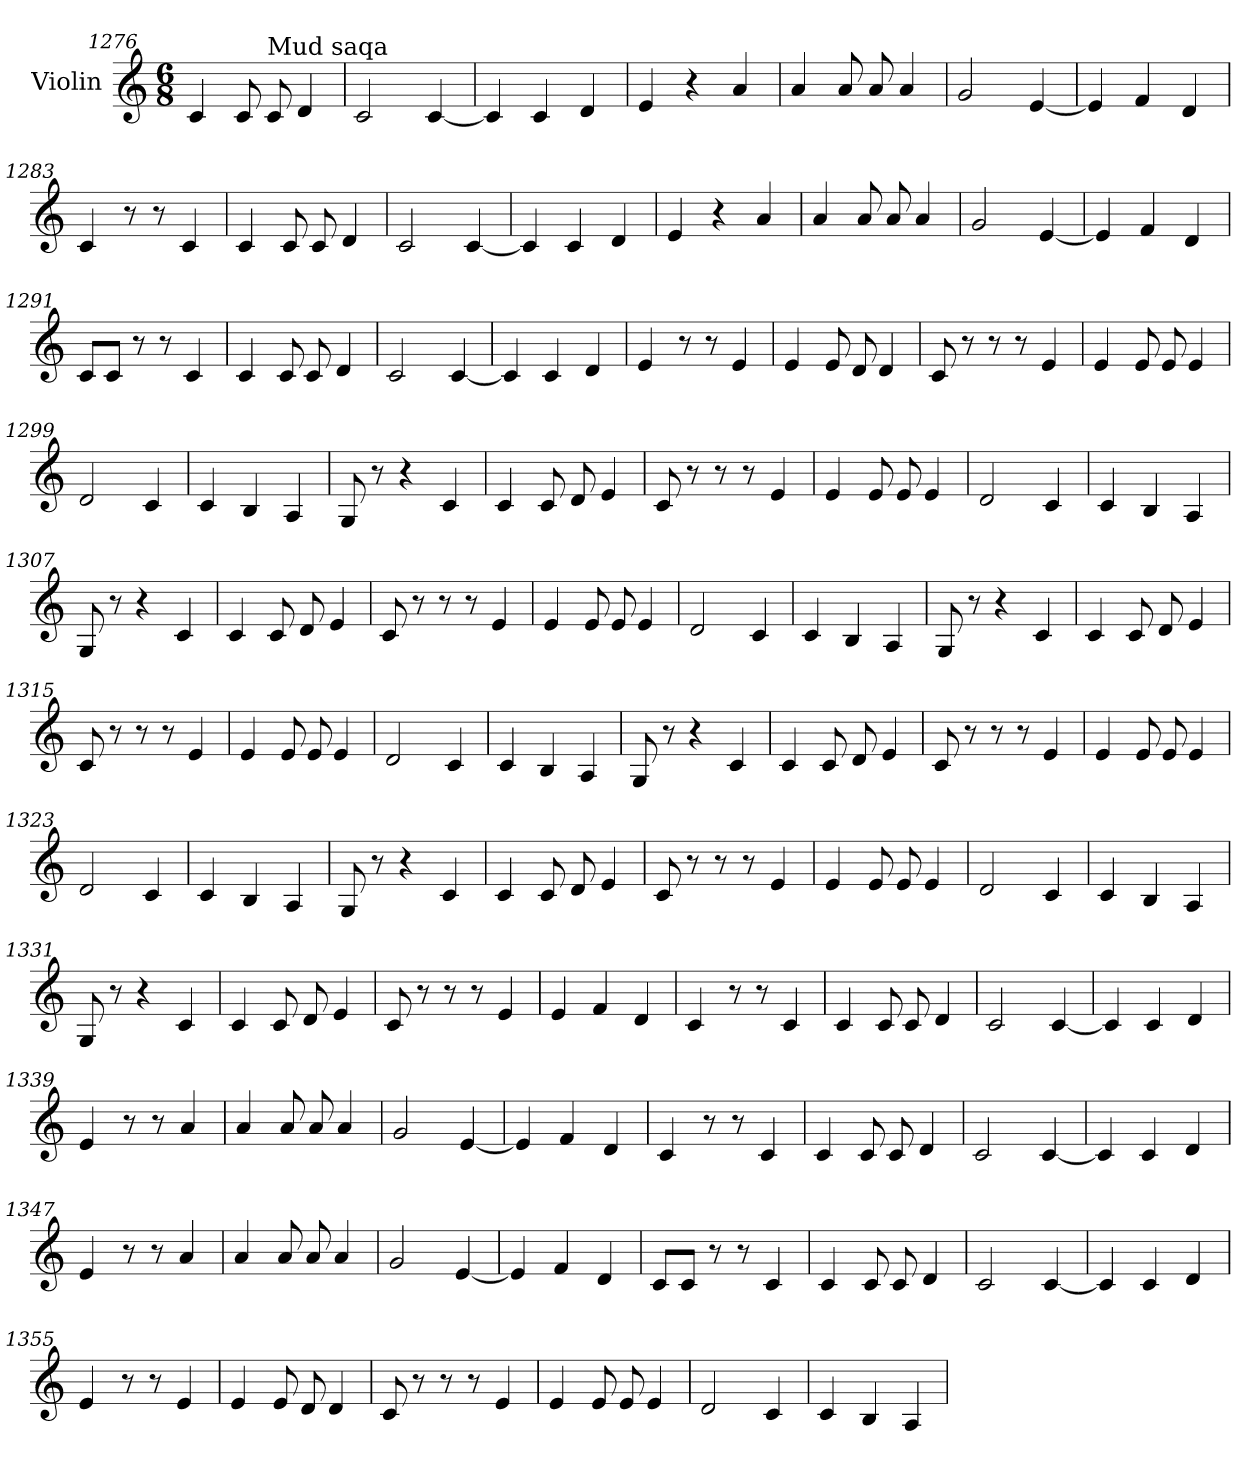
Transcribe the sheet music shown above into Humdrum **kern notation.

**kern
*part1
*staff1
*I"Violin
!!LO:LB:g=z
*clefG2
*k[]
*M6/8
*MM220
=1276
4c/
8c/
!LO:TX:a:t=Mud saqa
8c/
4d/
=1277
2c/
[4c/
=1278
4c/]
4c/
4d/
=1279
4e/
4r
4a/
=1280
4a/
8a/
8a/
4a/
=1281
2g/
[4e/
=1282
4e/]
4f/
4d/
!!LO:LB:g=z
=1283
4c/
8r
8r
4c/
=1284
4c/
8c/
8c/
4d/
=1285
2c/
[4c/
=1286
4c/]
4c/
4d/
=1287
4e/
4r
4a/
=1288
4a/
8a/
8a/
4a/
=1289
2g/
[4e/
!!LO:PB:g=z
=1290
4e/]
4f/
4d/
=1291
8c/L
8c/J
8r
8r
4c/
=1292
4c/
8c/
8c/
4d/
=1293
2c/
[4c/
=1294
4c/]
4c/
4d/
=1295
4e/
8r
8r
4e/
=1296
4e/
8e/
8d/
4d/
!!LO:LB:g=z
=1297
8c/
8r
8r
8r
4e/
=1298
4e/
8e/
8e/
4e/
=1299
2d/
4c/
=1300
4c/
4B/
4A/
=1301
8G/
8r
4r
4c/
=1302
4c/
8c/
8d/
4e/
=1303
8c/
8r
8r
8r
4e/
!!LO:LB:g=z
=1304
4e/
8e/
8e/
4e/
=1305
2d/
4c/
=1306
4c/
4B/
4A/
=1307
8G/
8r
4r
4c/
=1308
4c/
8c/
8d/
4e/
=1309
8c/
8r
8r
8r
4e/
=1310
4e/
8e/
8e/
4e/
!!LO:LB:g=z
=1311
2d/
4c/
=1312
4c/
4B/
4A/
=1313
8G/
8r
4r
4c/
=1314
4c/
8c/
8d/
4e/
=1315
8c/
8r
8r
8r
4e/
=1316
4e/
8e/
8e/
4e/
=1317
2d/
4c/
!!LO:LB:g=z
=1318
4c/
4B/
4A/
=1319
8G/
8r
4r
4c/
=1320
4c/
8c/
8d/
4e/
=1321
8c/
8r
8r
8r
4e/
=1322
4e/
8e/
8e/
4e/
=1323
2d/
4c/
=1324
4c/
4B/
4A/
!!LO:LB:g=z
=1325
8G/
8r
4r
4c/
=1326
4c/
8c/
8d/
4e/
=1327
8c/
8r
8r
8r
4e/
=1328
4e/
8e/
8e/
4e/
=1329
2d/
4c/
=1330
4c/
4B/
4A/
=1331
8G/
8r
4r
4c/
!!LO:LB:g=z
=1332
4c/
8c/
8d/
4e/
=1333
8c/
8r
8r
8r
4e/
=1334
4e/
4f/
4d/
=1335
4c/
8r
8r
4c/
=1336
4c/
8c/
8c/
4d/
=1337
2c/
[4c/
=1338
4c/]
4c/
4d/
!!LO:LB:g=z
=1339
4e/
8r
8r
4a/
=1340
4a/
8a/
8a/
4a/
=1341
2g/
[4e/
=1342
4e/]
4f/
4d/
=1343
4c/
8r
8r
4c/
=1344
4c/
8c/
8c/
4d/
=1345
2c/
[4c/
!!LO:PB:g=z
=1346
4c/]
4c/
4d/
=1347
4e/
8r
8r
4a/
=1348
4a/
8a/
8a/
4a/
=1349
2g/
[4e/
=1350
4e/]
4f/
4d/
=1351
8c/L
8c/J
8r
8r
4c/
=1352
4c/
8c/
8c/
4d/
!!LO:LB:g=z
=1353
2c/
[4c/
=1354
4c/]
4c/
4d/
=1355
4e/
8r
8r
4e/
=1356
4e/
8e/
8d/
4d/
=1357
8c/
8r
8r
8r
4e/
=1358
4e/
8e/
8e/
4e/
=1359
2d/
4c/
!!LO:LB:g=z
=1360
4c/
4B/
4A/
=
*-
